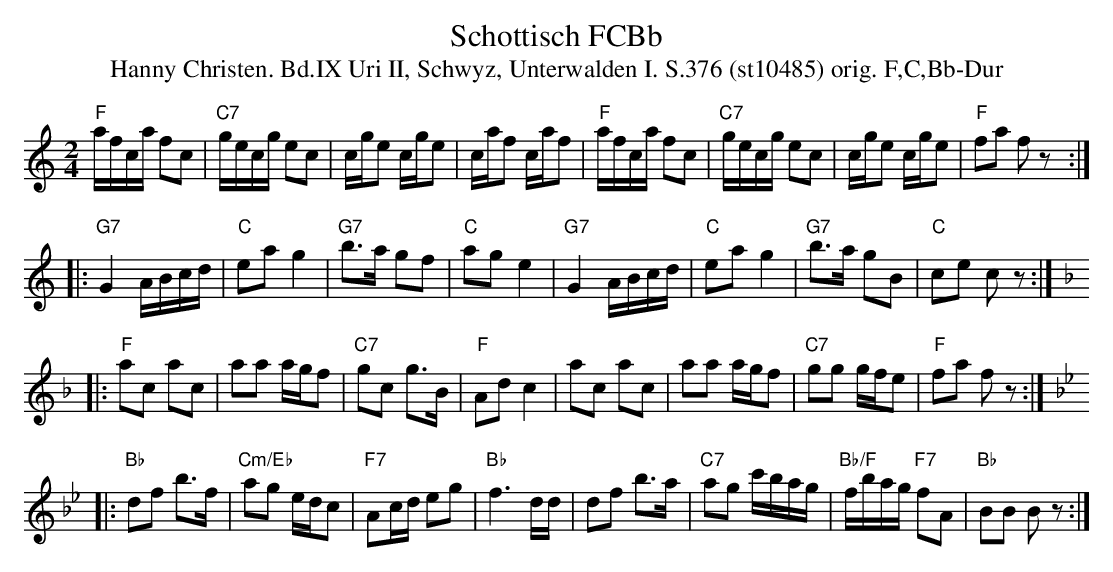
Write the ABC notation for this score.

X:1
T: Schottisch FCBb
T:Hanny Christen. Bd.IX Uri II, Schwyz, Unterwalden I. S.376 (st10485) orig. F,C,Bb-Dur
M:2/4
L:1/16
K:C
"F"afca f2c2 | "C7"gecg e2c2 | cge2 cge2 | caf2 caf2 | "F"afca f2c2 | "C7"gecg e2c2 | cge2 cge2 | "F"f2a2 f2 z2 :|
|: "G7"G4 ABcd | [L:1/8] "C"ea g2 | "G7"b>a gf | "C"ag e2 | "G7"G2 A/B/c/d/ | "C"ea g2 | "G7"b>a gB | "C"ce c z :|
K:F
|: "F"ac ac | aa a/g/f | "C7"gc g>B | "F"Ad c2 | ac ac | aa a/g/f | "C7"gg g/f/e | "F"fa f z :|
K:Bb
|: "Bb"df b>f | "Cm/Eb"ag e/d/c | "F7"Ac/d/ eg | "Bb"f3 d/d/ | df b>a | "C7"ag [L:1/16] c'bag | "Bb/F"fbag "F7"f2A2 | "Bb"B2B2 B2 z2 :|
